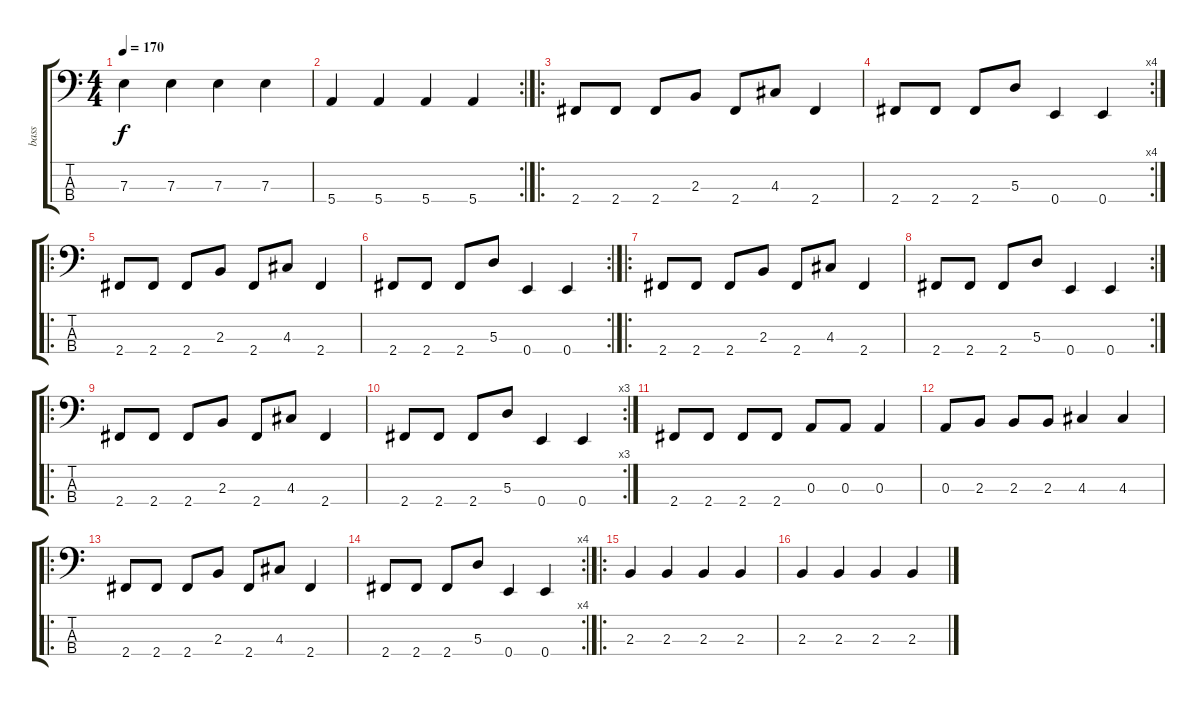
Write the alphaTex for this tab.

\track ("bass" "bass") {instrument slapbass2}
\staff {score tabs}
\tuning (G2 D2 A1 E1) {hide}
\ts (4 4)
\tempo 170
\clef f4
\ks c
7.3.4{dy f} 7.3.4 7.3.4 7.3.4 |
\rc 2
5.4.4 5.4.4 5.4.4 5.4.4 |
\ro
2.4.8 2.4.8 2.4.8 2.3.8 2.4.8 4.3.8 2.4.4 |
\rc 4
2.4.8 2.4.8 2.4.8 5.3.8 0.4.4 0.4.4 |
\ro
2.4.8 2.4.8 2.4.8 2.3.8 2.4.8 4.3.8 2.4.4 |
\rc 2
2.4.8 2.4.8 2.4.8 5.3.8 0.4.4 0.4.4 |
\ro
2.4.8 2.4.8 2.4.8 2.3.8 2.4.8 4.3.8 2.4.4 |
\rc 2
2.4.8 2.4.8 2.4.8 5.3.8 0.4.4 0.4.4 |
\ro
2.4.8 2.4.8 2.4.8 2.3.8 2.4.8 4.3.8 2.4.4 |
\rc 3
2.4.8 2.4.8 2.4.8 5.3.8 0.4.4 0.4.4 |
2.4.8 2.4.8 2.4.8 2.4.8 0.3.8 0.3.8 0.3.4 |
0.3.8 2.3.8 2.3.8 2.3.8 4.3.4 4.3.4 |
\ro
2.4.8 2.4.8 2.4.8 2.3.8 2.4.8 4.3.8 2.4.4 |
\rc 4
2.4.8 2.4.8 2.4.8 5.3.8 0.4.4 0.4.4 |
\ro
2.3.4 2.3.4 2.3.4 2.3.4 |
2.3.4 2.3.4 2.3.4 2.3.4
